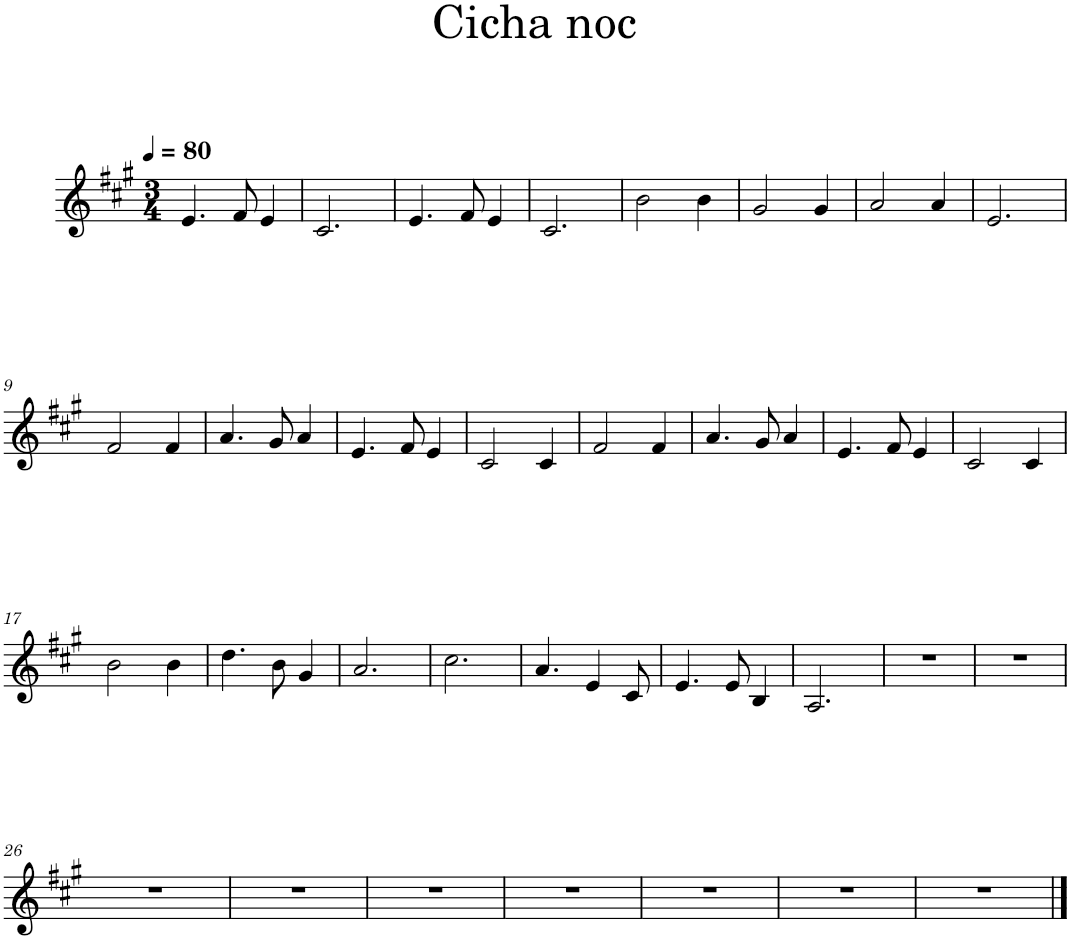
**kern
*part1
*staff1
*I"Piano
*I'Pno.
*clefG2
*k[f#c#g#]
*M3/4
*MM80
=1
4.e/
8f#/
4e/
=2
2.c#/
=3
4.e/
8f#/
4e/
=4
2.c#/
=5
2b\
4b\
=6
2g#/
4g#/
=7
2a/
4a/
=8
2.e/
!!LO:LB:g=z
=9
2f#/
4f#/
=10
4.a/
8g#/
4a/
=11
4.e/
8f#/
4e/
=12
2c#/
4c#/
=13
2f#/
4f#/
=14
4.a/
8g#/
4a/
=15
4.e/
8f#/
4e/
=16
2c#/
4c#/
!!LO:LB:g=z
=17
2b\
4b\
=18
4.dd\
8b\
4g#/
=19
2.a/
=20
2.cc#\
=21
4.a/
4e/
8c#/
=22
4.e/
8e/
4B/
=23
2.A/
=24
2.r
=25
2.r
!!LO:LB:g=z
=26
2.r
=27
2.r
=28
2.r
=29
2.r
=30
2.r
=31
2.r
=32
2.r
==
*-
